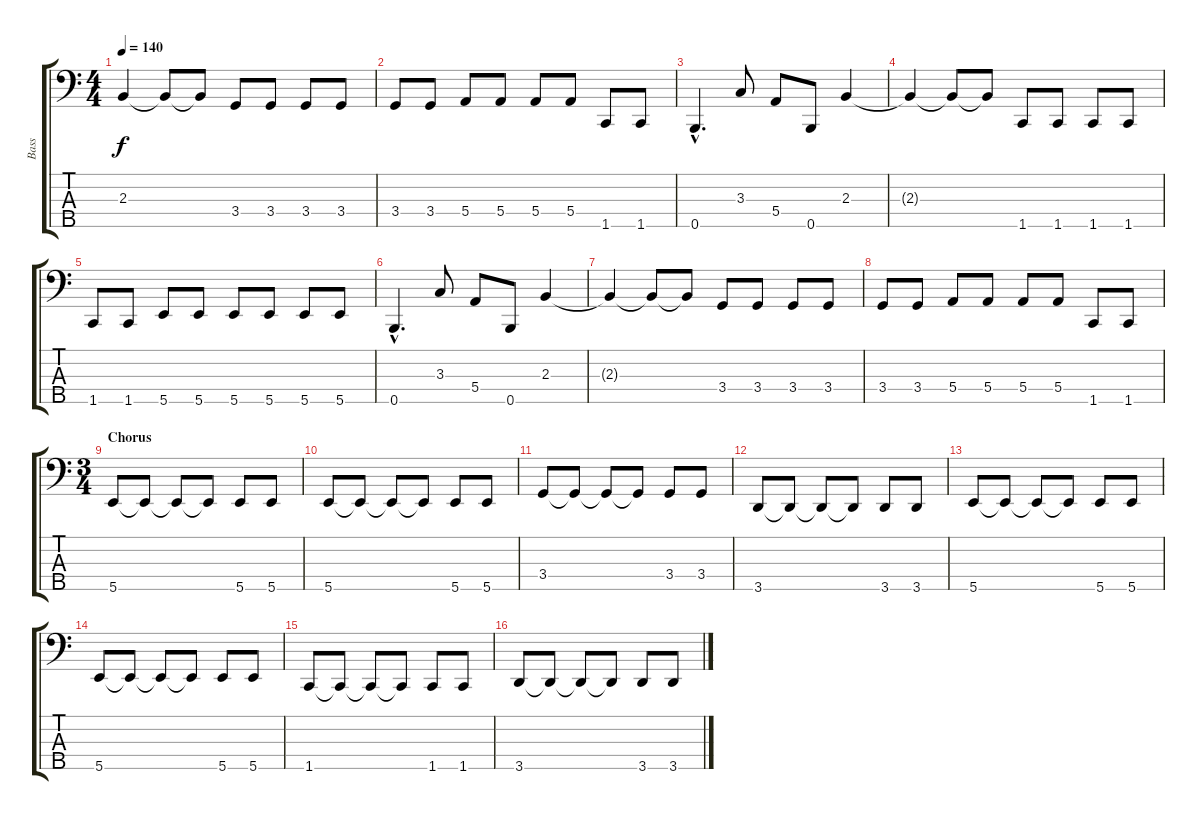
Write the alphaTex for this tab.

\track ("Bass" "Bass") {instrument electricbassfinger}
\staff {score tabs}
\tuning (G2 D2 A1 E1 B0) {hide}
\ts (4 4)
\tempo 140
\clef f4
\ks c
2.3{t}.4{dy f} 2.3{t}.8 2.3{t}.8 3.4.8 3.4.8 3.4.8 3.4.8 |
3.4.8 3.4.8 5.4.8 5.4.8 5.4.8 5.4.8 1.5.8 1.5.8 |
0.5{hac}.4{d} 3.3.8 5.4.8 0.5.8 2.3.4 |
2.3{t}.4 2.3{t}.8 2.3{t}.8 1.5.8 1.5.8 1.5.8 1.5.8 |
1.5.8 1.5.8 5.5.8 5.5.8 5.5.8 5.5.8 5.5.8 5.5.8 |
0.5{hac}.4{d} 3.3.8 5.4.8 0.5.8 2.3.4 |
2.3{t}.4 2.3{t}.8 2.3{t}.8 3.4.8 3.4.8 3.4.8 3.4.8 |
3.4.8 3.4.8 5.4.8 5.4.8 5.4.8 5.4.8 1.5.8 1.5.8 |
\ts (3 4)
\section ("" "Chorus")
5.5.8 5.5{t}.8 5.5{t}.8 5.5{t}.8 5.5.8 5.5.8 |
5.5.8 5.5{t}.8 5.5{t}.8 5.5{t}.8 5.5.8 5.5.8 |
3.4.8 3.4{t}.8 3.4{t}.8 3.4{t}.8 3.4.8 3.4.8 |
3.5.8 3.5{t}.8 3.5{t}.8 3.5{t}.8 3.5.8 3.5.8 |
5.5.8 5.5{t}.8 5.5{t}.8 5.5{t}.8 5.5.8 5.5.8 |
5.5.8 5.5{t}.8 5.5{t}.8 5.5{t}.8 5.5.8 5.5.8 |
1.5.8 1.5{t}.8 1.5{t}.8 1.5{t}.8 1.5.8 1.5.8 |
3.5.8 3.5{t}.8 3.5{t}.8 3.5{t}.8 3.5.8 3.5.8
